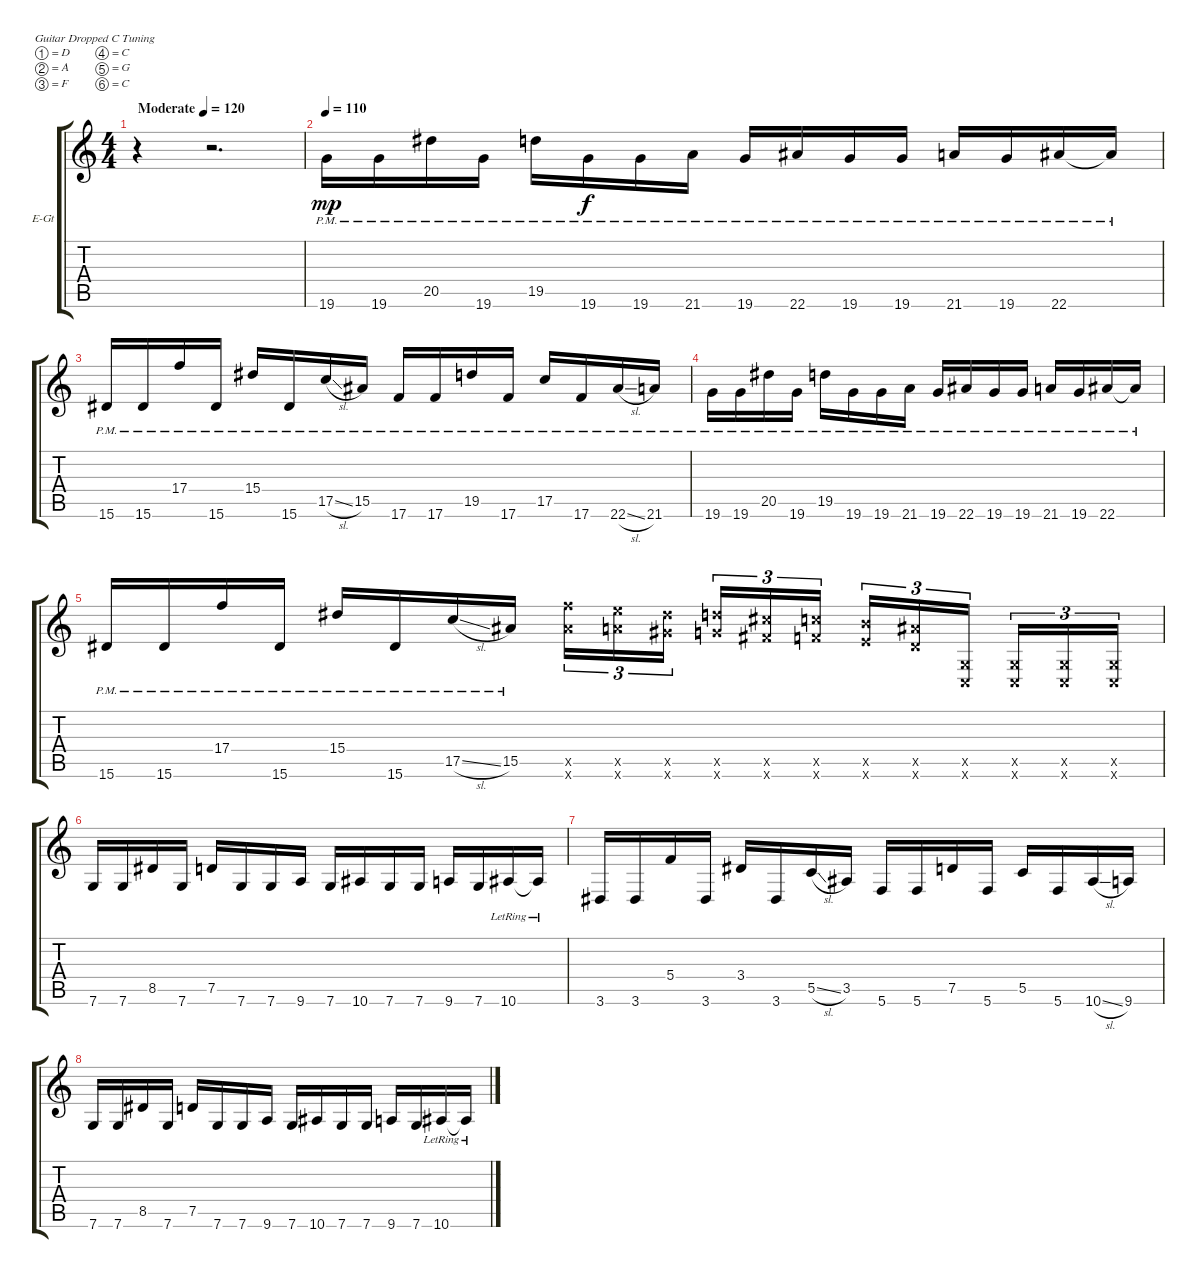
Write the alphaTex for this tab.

\bracketExtendMode groupsimilarinstruments
\firstSystemTrackNameOrientation horizontal
\otherSystemsTrackNameOrientation horizontal
\track ("Track 1" "E-Gt") {instrument distortionguitar}
\staff {score tabs}
\tuning (D4 A3 F3 C3 G2 C2)
\ts (4 4)
\beaming (8 2 2 2 2)
\tempo (120 "Moderate")
\clef g2
\ks c
r.4{dy mp instrument distortionguitar} r.2{d} |
\tempo 110
19.6{pm}.16 19.6{pm}.16 20.5{pm}.16 19.6{pm}.16 19.5{pm}.16 19.6{pm}.16{dy f} 19.6{pm}.16 21.6{pm}.16 19.6{pm}.16 22.6{pm}.16 19.6{pm}.16 19.6{pm}.16 21.6{pm}.16 19.6{pm}.16 22.6{pm}.16 22.6{pm t}.16 |
15.6{pm}.16 15.6{pm}.16 17.4{pm}.16 15.6{pm}.16 15.4{pm}.16 15.6{pm}.16 17.5{sl pm}.16 15.5{pm}.16 17.6{pm}.16 17.6{pm}.16 19.5{pm}.16 17.6{pm}.16 17.5{pm}.16 17.6{pm}.16 22.6{sl pm}.16 21.6{pm}.16 |
19.6{pm}.16 19.6{pm}.16 20.5{pm}.16 19.6{pm}.16 19.5{pm}.16 19.6{pm}.16 19.6{pm}.16 21.6{pm}.16 19.6{pm}.16 22.6{pm}.16 19.6{pm}.16 19.6{pm}.16 21.6{pm}.16 19.6{pm}.16 22.6{pm}.16 22.6{pm t}.16 |
15.6{pm}.16 15.6{pm}.16 17.4{pm}.16 15.6{pm}.16 15.4{pm}.16 15.6{pm}.16 17.5{sl pm}.16 15.5{pm}.16 (22.5{x} 22.6{x}).16{tu (3 2)} (21.5{x} 21.6{x}).16{tu (3 2)} (20.5{x} 20.6{x}).16{tu (3 2)} (19.5{x} 19.6{x}).16{tu (3 2)} (18.5{x} 18.6{x}).16{tu (3 2)} (17.5{x} 17.6{x}).16{tu (3 2)} (16.5{x} 16.6{x}).16{tu (3 2)} (15.5{x} 15.6{x}).16{tu (3 2)} (0.5{x} 0.6{x}).16{tu (3 2)} (0.5{x} 0.6{x}).16{tu (3 2)} (0.5{x} 0.6{x}).16{tu (3 2)} (0.5{x} 0.6{x}).16{tu (3 2)} |
7.6.16 7.6.16 8.5.16 7.6.16 7.5.16 7.6.16 7.6.16 9.6.16 7.6.16 10.6.16 7.6.16 7.6.16 9.6.16 7.6.16 10.6{lr}.16 10.6{lr t}.16 |
3.6.16 3.6.16 5.4.16 3.6.16 3.4.16 3.6.16 5.5{sl}.16 3.5.16 5.6.16 5.6.16 7.5.16 5.6.16 5.5.16 5.6.16 10.6{sl}.16 9.6.16 |
7.6.16 7.6.16 8.5.16 7.6.16 7.5.16 7.6.16 7.6.16 9.6.16 7.6.16 10.6.16 7.6.16 7.6.16 9.6.16 7.6.16 10.6{lr}.16 10.6{lr t}.16
